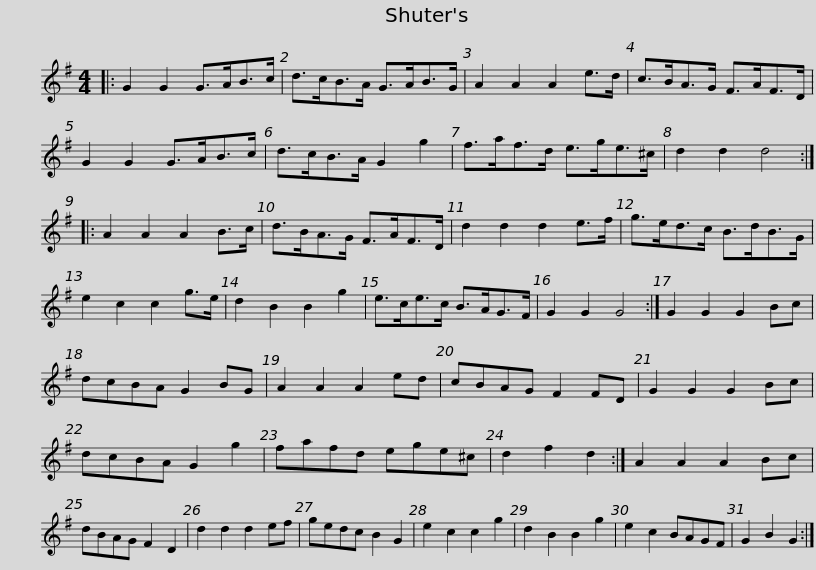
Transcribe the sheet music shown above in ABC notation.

X:1
L:1/8
M:4/4
I:linebreak $
K:G
V:1 treble
V:1
|: G2 G2 G>AB>c | d>cB>A G>AB>G | A2 A2 A2 e>d | c>BA>G F>AF>D | G2 G2 G>AB>c |$ %5
 d>cB>A G2 g2 | f>af>d e>ge>^c | d2 d2 d4 :: A2 A2 A2 B>c | d>BA>G F>AF>D | %10
 d2 d2 d2 e>f |$ g>ed>c B>dB>G | e2 c2 c2 g>e | d2 B2 B2 g2 | e>ce>c B>AG>F | %15
 G2 G2 G4 :| G2 G2 G2 Bc | dcBA G2 BG |$ A2 A2 A2 ed | cBAG F2 FD | %20
 G2 G2 G2 Bc | dcBA G2 g2 | fafd ege^c | d2 f2 d2 :| A2 A2 A2 Bc |$ %25
 dBAG F2 D2 | d2 d2 d2 ef | gedc B2 G2 | e2 c2 c2 g2 | d2 B2 B2 g2 | %30
 e2 c2 BAGF | G2 B2 G2 :| %32
